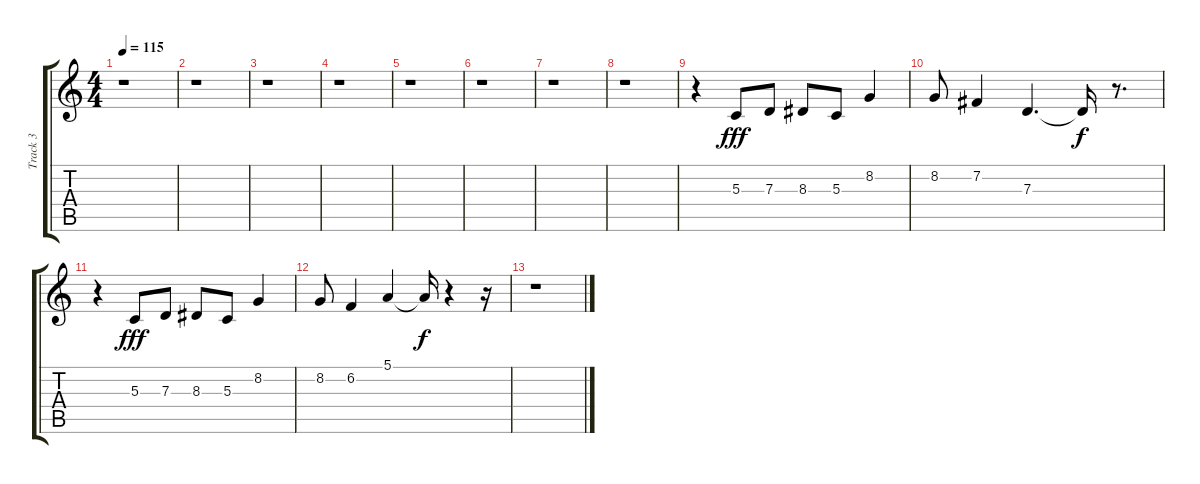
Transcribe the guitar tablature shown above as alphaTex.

\track ("Track 3" "Track 3") {instrument electricpiano1}
\staff {score tabs}
\tuning (E4 B3 G3 D3 A2 E2) {hide}
\ts (4 4)
\tempo 115
\clef g2
\ks c
r.1{dy f} |
r.1 |
r.1 |
r.1 |
r.1 |
r.1 |
r.1 |
r.1 |
r.4 5.3.8{dy fff} 7.3.8 8.3.8 5.3.8 8.2.4 |
8.2.8 7.2.4 7.3.4{d} 7.3{t}.16{dy f} r.8{d} |
r.4 5.3.8{dy fff} 7.3.8 8.3.8 5.3.8 8.2.4 |
8.2.8 6.2.4 5.1.4 5.1{t}.16{dy f} r.4 r.16 |
r.1
